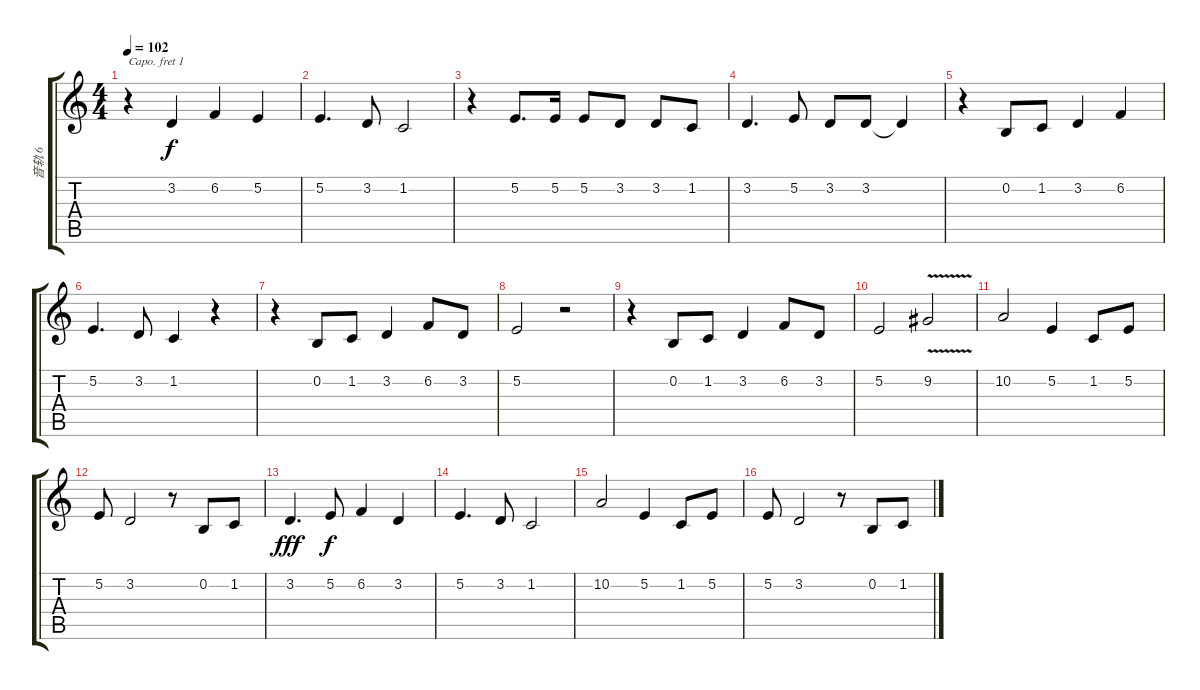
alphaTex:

\track ("音轨 6" "音轨 6") {instrument lead2sawtooth}
\staff {score tabs}
\capo 1
\tuning (Eb4 Bb3 Gb3 Db3 Ab2 Eb2) {hide}
\ts (4 4)
\tempo 102
\clef g2
\ks c
r.4{dy f} 3.2.4 6.2.4 5.2.4 |
5.2.4{d} 3.2.8 1.2.2 |
r.4 5.2.8{d} 5.2.16 5.2.8 3.2.8 3.2.8 1.2.8 |
3.2.4{d} 5.2.8 3.2.8 3.2.8 3.2{t}.4 |
r.4 0.2.8 1.2.8 3.2.4 6.2.4 |
5.2.4{d} 3.2.8 1.2.4 r.4{txt ""} |
r.4 0.2.8 1.2.8 3.2.4 6.2.8 3.2.8 |
5.2.2 r.2 |
r.4 0.2.8 1.2.8 3.2.4 6.2.8 3.2.8 |
5.2.2 9.2{v}.2 |
10.2.2 5.2.4 1.2.8 5.2.8 |
5.2.8 3.2.2 r.8 0.2.8 1.2.8 |
3.2.4{d dy fff} 5.2.8{dy f} 6.2.4 3.2.4 |
5.2.4{d} 3.2.8 1.2.2 |
10.2.2 5.2.4 1.2.8 5.2.8 |
5.2.8 3.2.2 r.8 0.2.8 1.2.8
